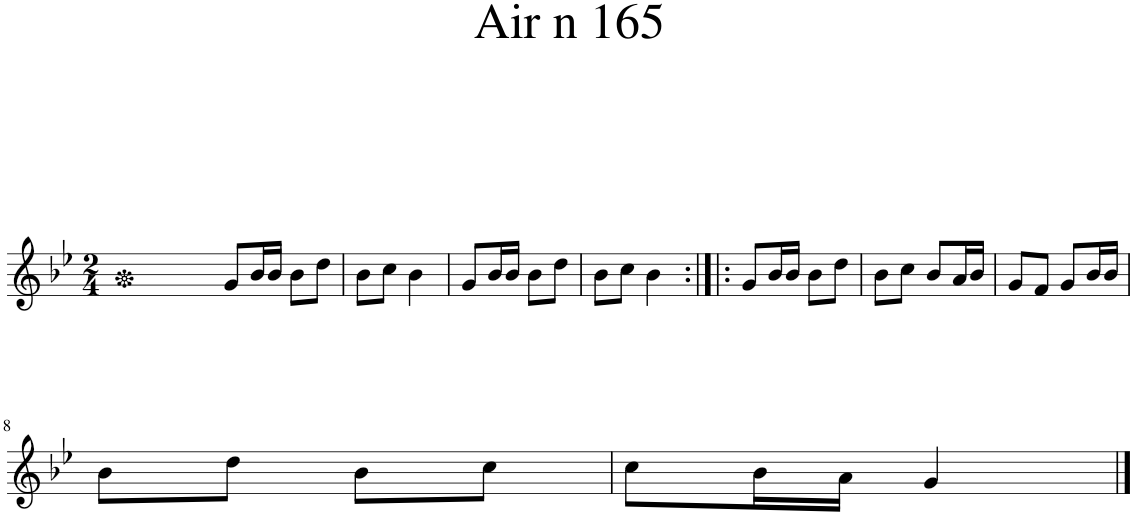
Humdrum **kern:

**kern
*part1
*staff1
*I"Piano
*I'Pno.
*clefG2
*k[b-e-]
*M2/4
=1
8g/L
16b-/L
16b-/JJ
8b-\L
8dd\J
=2
8b-\L
8cc\J
4b-\
=3
8g/L
16b-/L
16b-/JJ
8b-\L
8dd\J
=4
8b-\L
8cc\J
4b-\
=5:|!|:
8g/L
16b-/L
16b-/JJ
8b-\L
8dd\J
=6
8b-\L
8cc\J
8b-/L
16a/L
16b-/JJ
=7
8g/L
8f/J
8g/L
16b-/L
16b-/JJ
!!LO:LB:g=z
=8
8b-\L
8dd\J
8b-\L
8cc\J
=9
8cc\L
16b-\L
16a\JJ
4g/
==
*-
